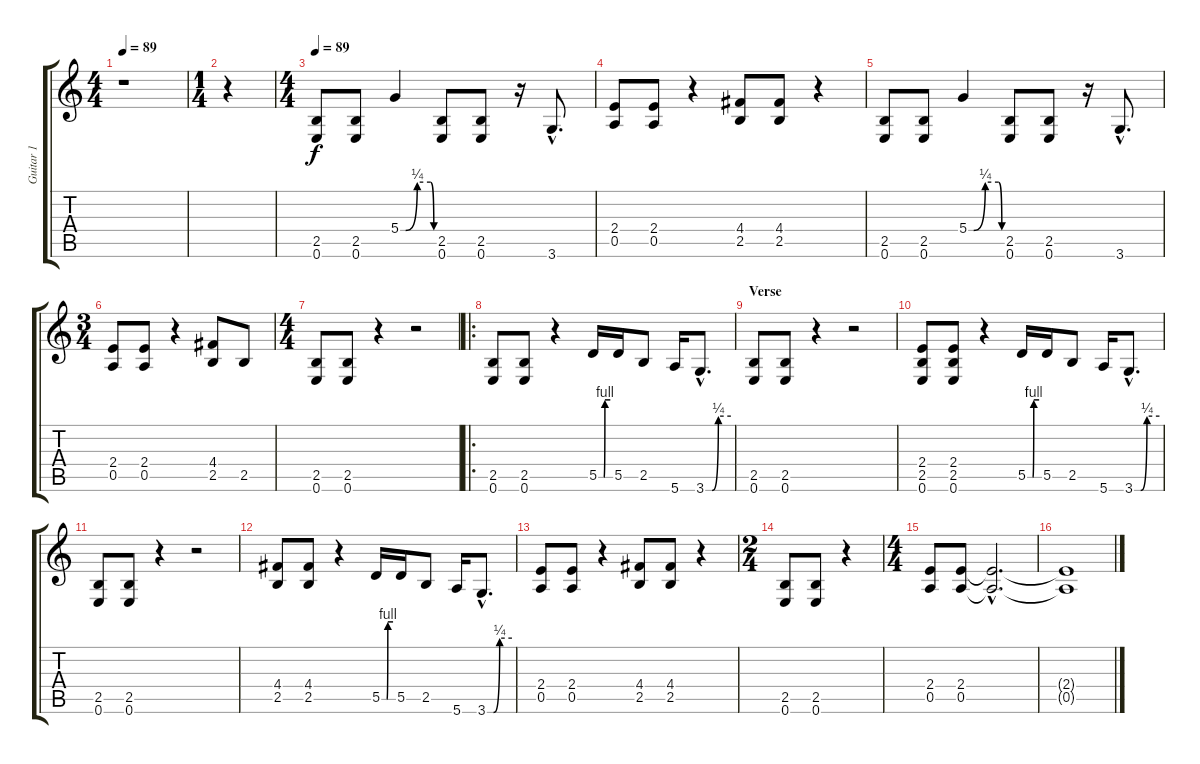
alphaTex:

\track ("Guitar 1" "Guitar 1") {instrument distortionguitar}
\staff {score tabs}
\tuning (E4 B3 G3 D3 A2 E2) {hide}
\ts (4 4)
\tempo 89
\tempo 120
\tempo 89
\clef g2
\ks c
r.1{dy f instrument distortionguitar} |
\ts (1 4)
r.4 |
\ts (4 4)
\tempo 89
(2.5 0.6).8 (2.5 0.6).8 5.4{be (custom 0 0 9 0 30 1 54 1 60 0)}.4 (2.5 0.6).8 (2.5 0.6).8 r.16 3.6{hac}.8{d} |
(2.4 0.5).8 (2.4 0.5).8 r.4 (4.4 2.5).8 (4.4 2.5).8 r.4 |
(2.5 0.6).8 (2.5 0.6).8 5.4{be (custom 0 0 9 0 30 1 54 1 60 0)}.4 (2.5 0.6).8 (2.5 0.6).8 r.16 3.6{hac}.8{d} |
\ts (3 4)
(2.4 0.5).8 (2.4 0.5).8 r.4 (4.4 2.5).8 2.5.8 |
\ts (4 4)
(2.5 0.6).8 (2.5 0.6).8 r.4 r.2 |
\ro
(2.5 0.6).8 (2.5 0.6).8 r.4 5.5{be (custom 0 0 27 0 32 4 60 4)}.16 5.5.16 2.5.8 5.6.16 3.6{be (custom 0 0 15 0 30 1 60 1) hac}.8{d} |
\section ("" "Verse")
(2.5 0.6).8 (2.5 0.6).8 r.4 r.2 |
(2.4 2.5 0.6).8 (2.4 2.5 0.6).8 r.4 5.5{be (custom 0 0 27 0 32 4 60 4)}.16 5.5.16 2.5.8 5.6.16 3.6{be (custom 0 0 15 0 30 1 60 1) hac}.8{d} |
(2.5 0.6).8 (2.5 0.6).8 r.4 r.2 |
(4.4 2.5).8 (4.4 2.5).8 r.4 5.5{be (custom 0 0 27 0 32 4 60 4)}.16 5.5.16 2.5.8 5.6.16 3.6{be (custom 0 0 15 0 30 1 60 1) hac}.8{d} |
(2.4 0.5).8 (2.4 0.5).8 r.4 (4.4 2.5).8 (4.4 2.5).8 r.4 |
\ts (2 4)
(2.5 0.6).8 (2.5 0.6).8 r.4 |
\ts (4 4)
(2.4 0.5).8 (2.4 0.5).8 (2.4{hac t} 0.5{hac t}).2{d} |
(2.4{t} 0.5{t}).1
